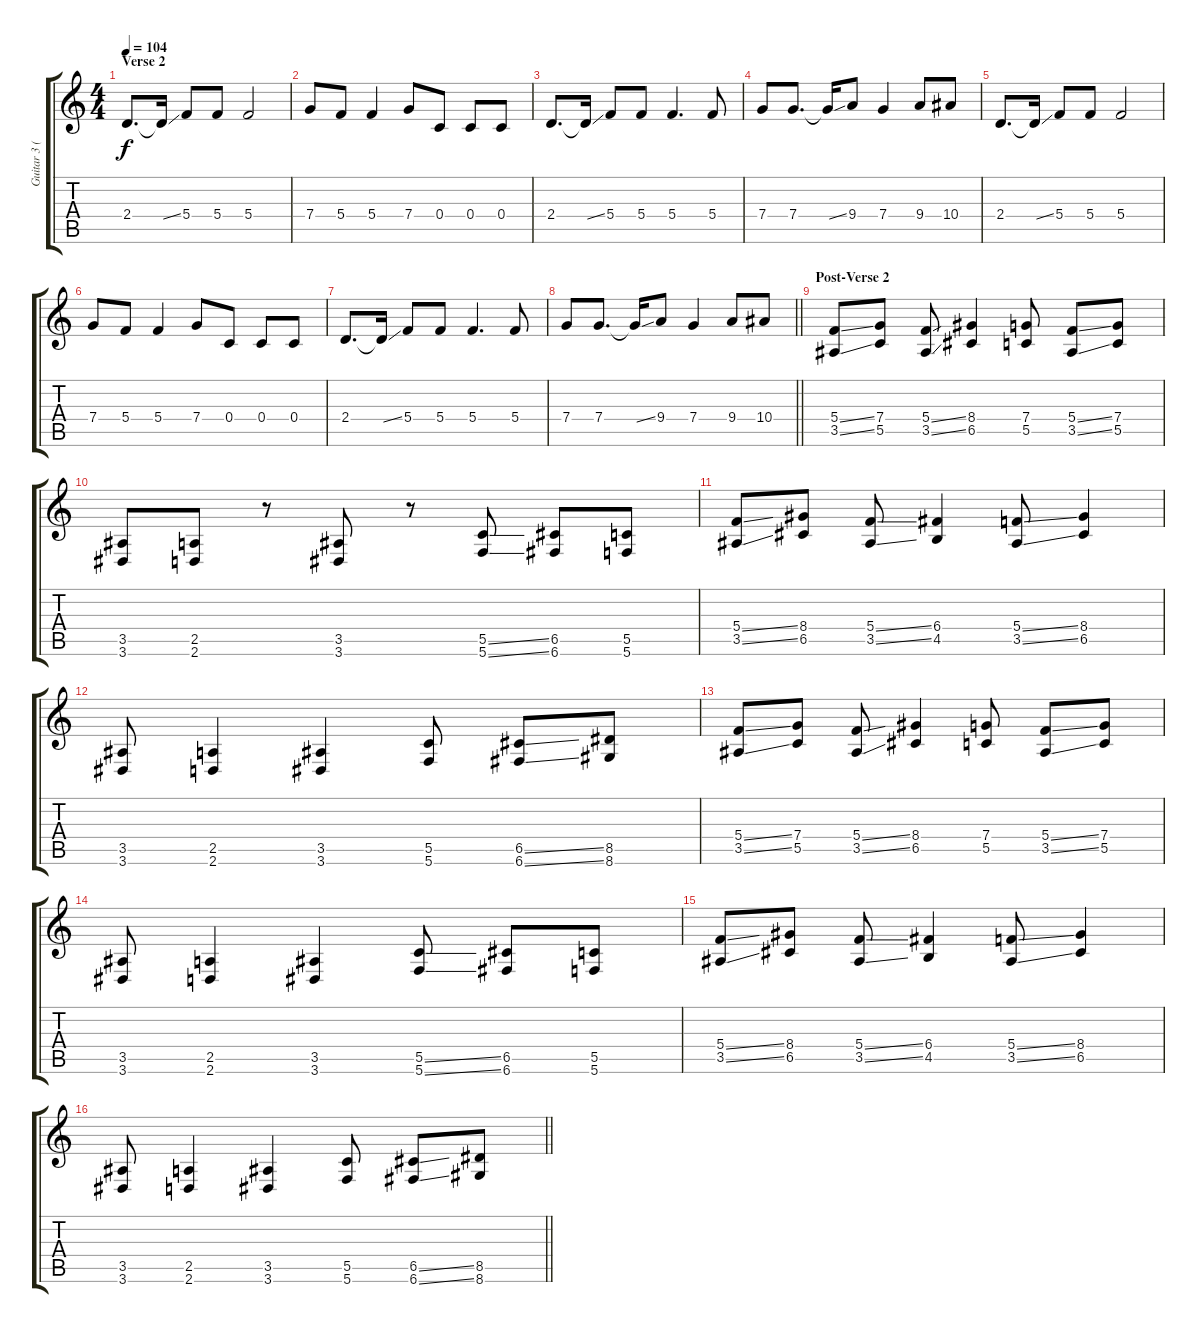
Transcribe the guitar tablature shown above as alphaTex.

\track ("Guitar 3 (Distortion)" "Guitar 3 (") {instrument distortionguitar}
\staff {score tabs}
\tuning (D4 A3 F3 C3 G2 C2) {hide}
\ts (4 4)
\section ("" "Verse 2")
\tempo 104
\clef g2
\ks c
2.4.8{d dy f} 2.4{ss t}.16 5.4.8 5.4.8 5.4.2 |
7.4.8 5.4.8 5.4.4 7.4.8 0.4.8 0.4.8 0.4.8 |
2.4.8{d} 2.4{ss t}.16 5.4.8 5.4.8 5.4.4{d} 5.4.8 |
7.4.8 7.4.8{d} 7.4{ss t}.16 9.4.8 7.4.4 9.4.8 10.4.8 |
2.4.8{d} 2.4{ss t}.16 5.4.8 5.4.8 5.4.2 |
7.4.8 5.4.8 5.4.4 7.4.8 0.4.8 0.4.8 0.4.8 |
2.4.8{d} 2.4{ss t}.16 5.4.8 5.4.8 5.4.4{d} 5.4.8 |
\barLineRight lightlight
7.4.8 7.4.8{d} 7.4{ss t}.16 9.4.8 7.4.4 9.4.8 10.4.8 |
\section ("" "Post-Verse 2")
(5.4{ss} 3.5{ss}).8 (7.4 5.5).8 (5.4{ss} 3.5{ss}).8 (8.4 6.5).4 (7.4 5.5).8 (5.4{ss} 3.5{ss}).8 (7.4 5.5).8 |
(3.5 3.6).8 (2.5 2.6).8 r.8 (3.5 3.6).8 r.8 (5.5{ss} 5.6{ss}).8 (6.5 6.6).8 (5.5 5.6).8 |
(5.4{ss} 3.5{ss}).8 (8.4 6.5).8 (5.4{ss} 3.5{ss}).8 (6.4 4.5).4 (5.4{ss} 3.5{ss}).8 (8.4 6.5).4 |
(3.5 3.6).8 (2.5 2.6).4 (3.5 3.6).4 (5.5 5.6).8 (6.5{ss} 6.6{ss}).8 (8.5 8.6).8 |
(5.4{ss} 3.5{ss}).8 (7.4 5.5).8 (5.4{ss} 3.5{ss}).8 (8.4 6.5).4 (7.4 5.5).8 (5.4{ss} 3.5{ss}).8 (7.4 5.5).8 |
(3.5 3.6).8 (2.5 2.6).4 (3.5 3.6).4 (5.5{ss} 5.6{ss}).8 (6.5 6.6).8 (5.5 5.6).8 |
(5.4{ss} 3.5{ss}).8 (8.4 6.5).8 (5.4{ss} 3.5{ss}).8 (6.4 4.5).4 (5.4{ss} 3.5{ss}).8 (8.4 6.5).4 |
\barLineRight lightlight
(3.5 3.6).8 (2.5 2.6).4 (3.5 3.6).4 (5.5 5.6).8 (6.5{ss} 6.6{ss}).8 (8.5 8.6).8
